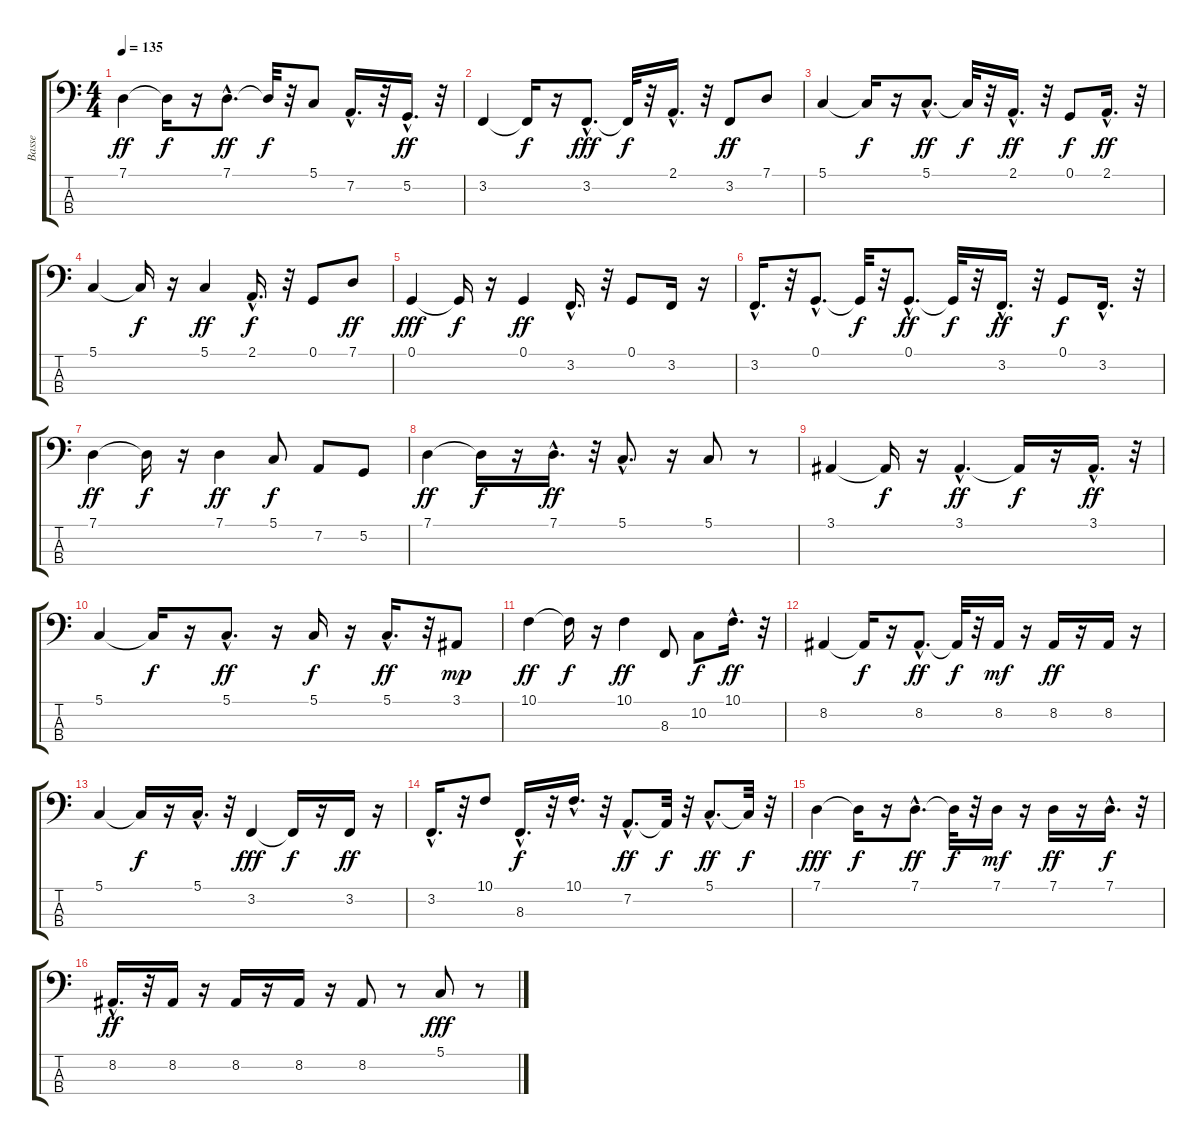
\track ("Basse" "Basse") {instrument electricbassfinger}
\staff {score tabs}
\tuning (G1 D1 A0 E0) {hide}
\ts (4 4)
\tempo 135
\clef f4
\ks c
7.1.4{dy ff} 7.1{t}.16{dy f} r.16 7.1{hac}.8{d dy ff} 7.1{t}.32{dy f} r.32 5.1.8 7.2{hac}.16{d} r.32 5.2{hac}.16{d dy ff} r.32 |
3.2.4 3.2{t}.16{dy f} r.16 3.2{hac}.8{d dy fff} 3.2{t}.32{dy f} r.32 2.1{hac}.16{d} r.32 3.2.8{dy ff} 7.1.8 |
5.1.4 5.1{t}.16{dy f} r.16 5.1{hac}.8{d dy ff} 5.1{t}.32{dy f} r.32 2.1{hac}.16{d dy ff} r.32 0.1.8{dy f} 2.1{hac}.16{d dy ff} r.32 |
5.1.4 5.1{t}.16{dy f} r.16 5.1.4{dy ff} 2.1{hac}.16{d dy f} r.32 0.1.8 7.1.8{dy ff} |
0.1.4{dy fff} 0.1{t}.16{dy f} r.16 0.1.4{dy ff} 3.2{hac}.16{d} r.32 0.1.8 3.2.16 r.16 |
3.2{hac}.16{d} r.32 0.1{hac}.8{d} 0.1{t}.32{dy f} r.32 0.1{hac}.8{d dy ff} 0.1{t}.32{dy f} r.32 3.2{hac}.16{d dy ff} r.32 0.1.8{dy f} 3.2{hac}.16{d} r.32 |
7.1.4{dy ff} 7.1{t}.16{dy f} r.16 7.1.4{dy ff} 5.1.8{dy f} 7.2.8 5.2.8 |
7.1.4{dy ff} 7.1{t}.16{dy f} r.16 7.1{hac}.16{d dy ff} r.32 5.1{hac}.8{d} r.16 5.1.8 r.8 |
3.1.4 3.1{t}.16{dy f} r.16 3.1{hac}.4{d dy ff} 3.1{t}.16{dy f} r.16 3.1{hac}.16{d dy ff} r.32 |
5.1.4 5.1{t}.16{dy f} r.16 5.1{hac}.8{d dy ff} r.16 5.1.16{dy f} r.16 5.1{hac}.16{d dy ff} r.32 3.1.8{dy mp} |
10.1.4{dy ff} 10.1{t}.16{dy f} r.16 10.1.4{dy ff} 8.3.8 10.2.8{dy f} 10.1{hac}.16{d dy ff} r.32 |
8.2.4 8.2{t}.16{dy f} r.16 8.2{hac}.8{d dy ff} 8.2{t}.32{dy f} r.32 8.2.16{dy mf} r.16 8.2.16{dy ff} r.16 8.2.16 r.16 |
5.1.4 5.1{t}.16{dy f} r.16 5.1{hac}.16{d} r.32 3.2.4{dy fff} 3.2{t}.16{dy f} r.16 3.2.16{dy ff} r.16 |
3.2{hac}.16{d} r.32 10.1.8 8.3{hac}.16{d dy f} r.32 10.1{hac}.16{d} r.32 7.2{hac}.8{d dy ff} 7.2{t}.32{dy f} r.32 5.1{hac}.8{d dy ff} 5.1{t}.32{dy f} r.32 |
7.1.4{dy fff} 7.1{t}.16{dy f} r.16 7.1{hac}.8{d dy ff} 7.1{t}.32{dy f} r.32 7.1.16{dy mf} r.16 7.1.16{dy ff} r.16 7.1{hac}.16{d dy f} r.32 |
8.2{hac}.16{d dy ff} r.32 8.2.16 r.16 8.2.16 r.16 8.2.16 r.16 8.2.8 r.8 5.1.8{dy fff} r.8
